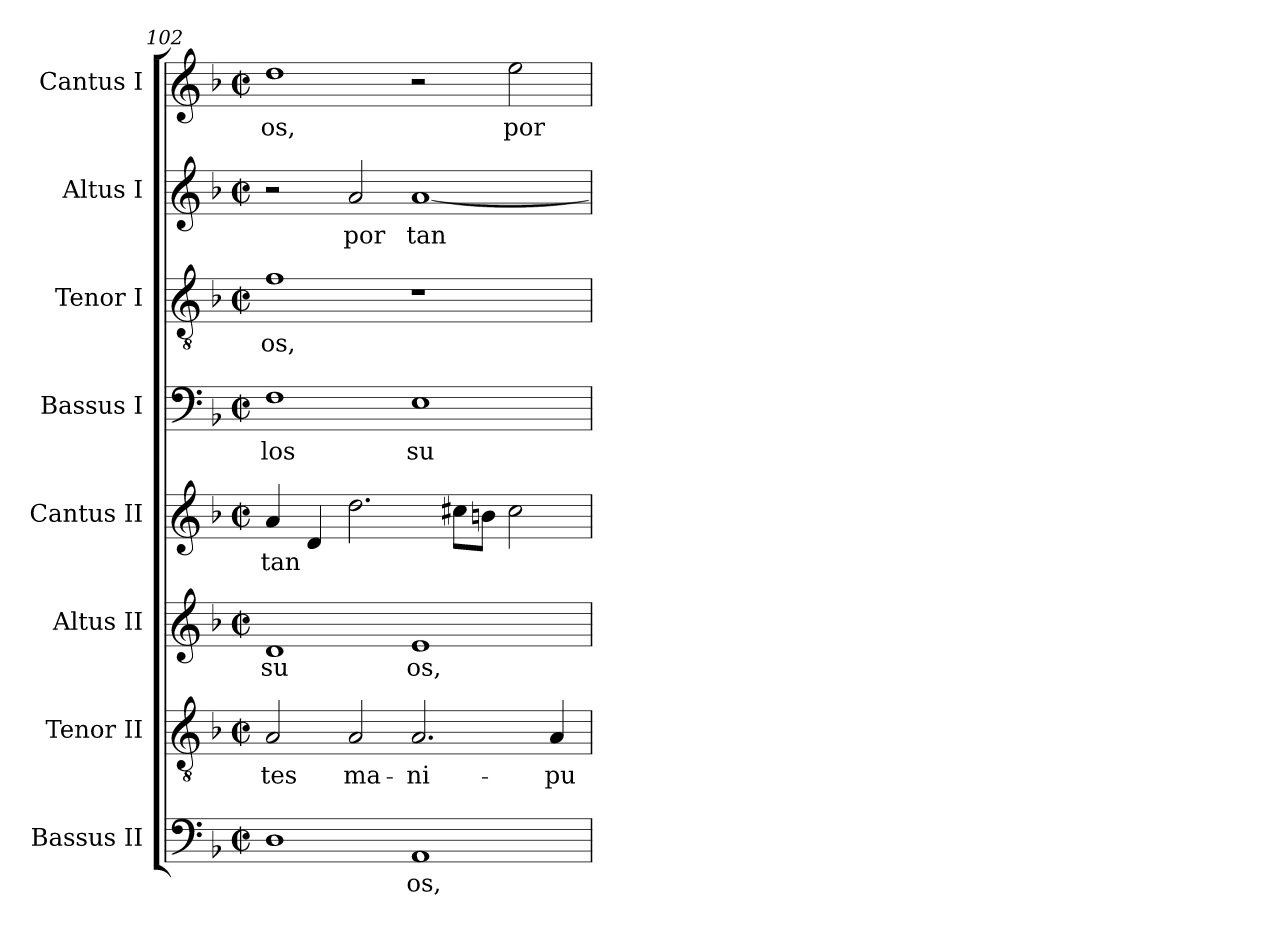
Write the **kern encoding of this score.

**kern	**text	**kern	**text	**kern	**text	**kern	**text	**kern	**text	**kern	**text	**kern	**text	**kern	**text
*part8	*part8	*part7	*part7	*part6	*part6	*part5	*part5	*part4	*part4	*part3	*part3	*part2	*part2	*part1	*part1
*staff8	*staff8	*staff7	*staff7	*staff6	*staff6	*staff5	*staff5	*staff4	*staff4	*staff3	*staff3	*staff2	*staff2	*staff1	*staff1
*I"Bassus II	*	*I"Tenor II	*	*I"Altus II	*	*I"Cantus II	*	*I"Bassus I	*	*I"Tenor I	*	*I"Altus I	*	*I"Cantus I	*
*I'Bassus II	*	*I'Tenor II	*	*I'Altus II	*	*I'Cantus II	*	*I'Bassus I	*	*I'Tenor I	*	*I'Altus I	*	*I'Cantus I	*
*clefF4	*	*clefGv2	*	*clefG2	*	*clefG2	*	*clefF4	*	*clefGv2	*	*clefG2	*	*clefG2	*
*k[b-]	*	*k[b-]	*	*k[b-]	*	*k[b-]	*	*k[b-]	*	*k[b-]	*	*k[b-]	*	*k[b-]	*
*F:	*	*F:	*	*F:	*	*F:	*	*F:	*	*F:	*	*F:	*	*F:	*
*M2/2	*	*M2/2	*	*M2/2	*	*M2/2	*	*M2/2	*	*M2/2	*	*M2/2	*	*M2/2	*
*met(c|)	*	*met(c|)	*	*met(c|)	*	*met(c|)	*	*met(c|)	*	*met(c|)	*	*met(c|)	*	*met(c|)	*
=102	=102	=102	=102	=102	=102	=102	=102	=102	=102	=102	=102	=102	=102	=102	=102
!	!LO:LY:b:cj	!	!LO:LY:b:cj	!	!LO:LY:b:cj	!	!LO:LY:b:cj	!	!LO:LY:b:cj	!	!LO:LY:b:cj	!	!	!	!LO:LY:b:cj
1D	--	2A/	-tes	1d	su	4a/	tan	1F	-los	1f	os,	2r	.	1dd	os,
!	!	!	!	!	!	!	!LO:LY:b:cj	!	!	!	!	!	!	!	!
.	.	.	.	.	.	4d/	.	.	.	.	.	.	.	.	.
!	!	!	!LO:LY:b:cj	!	!	!	!LO:LY:b:cj	!	!	!	!	!	!LO:LY:b:cj	!	!
.	.	2A/	ma-	.	.	2.dd\	.	.	.	.	.	2a/	por	.	.
!	!LO:LY:b:cj	!	!LO:LY:b:cj	!	!LO:LY:b:cj	!	!	!	!LO:LY:b:cj	!	!	!	!LO:LY:b:cj	!	!
1AA	-os,	2.A/	-ni-	1e	os,	.	.	1E	su-	1r	.	[<1a	tan	2r	.
!	!	!	!	!	!	!	!LO:LY:b:cj	!	!	!	!	!	!	!	!
.	.	.	.	.	.	8cc#\L	.	.	.	.	.	.	.	.	.
!	!	!	!	!	!	!	!LO:LY:b:cj	!	!	!	!	!	!	!	!
.	.	.	.	.	.	8b\J	.	.	.	.	.	.	.	.	.
!	!	!	!	!	!	!	!LO:LY:b:cj	!	!	!	!	!	!	!	!LO:LY:b:cj
.	.	.	.	.	.	2cc#\	.	.	.	.	.	.	.	2ee\	por
!	!	!	!LO:LY:b:cj	!	!	!	!	!	!	!	!	!	!	!	!
.	.	4A/	-pu-	.	.	.	.	.	.	.	.	.	.	.	.
=	=	=	=	=	=	=	=	=	=	=	=	=	=	=	=
*-	*-	*-	*-	*-	*-	*-	*-	*-	*-	*-	*-	*-	*-	*-	*-
